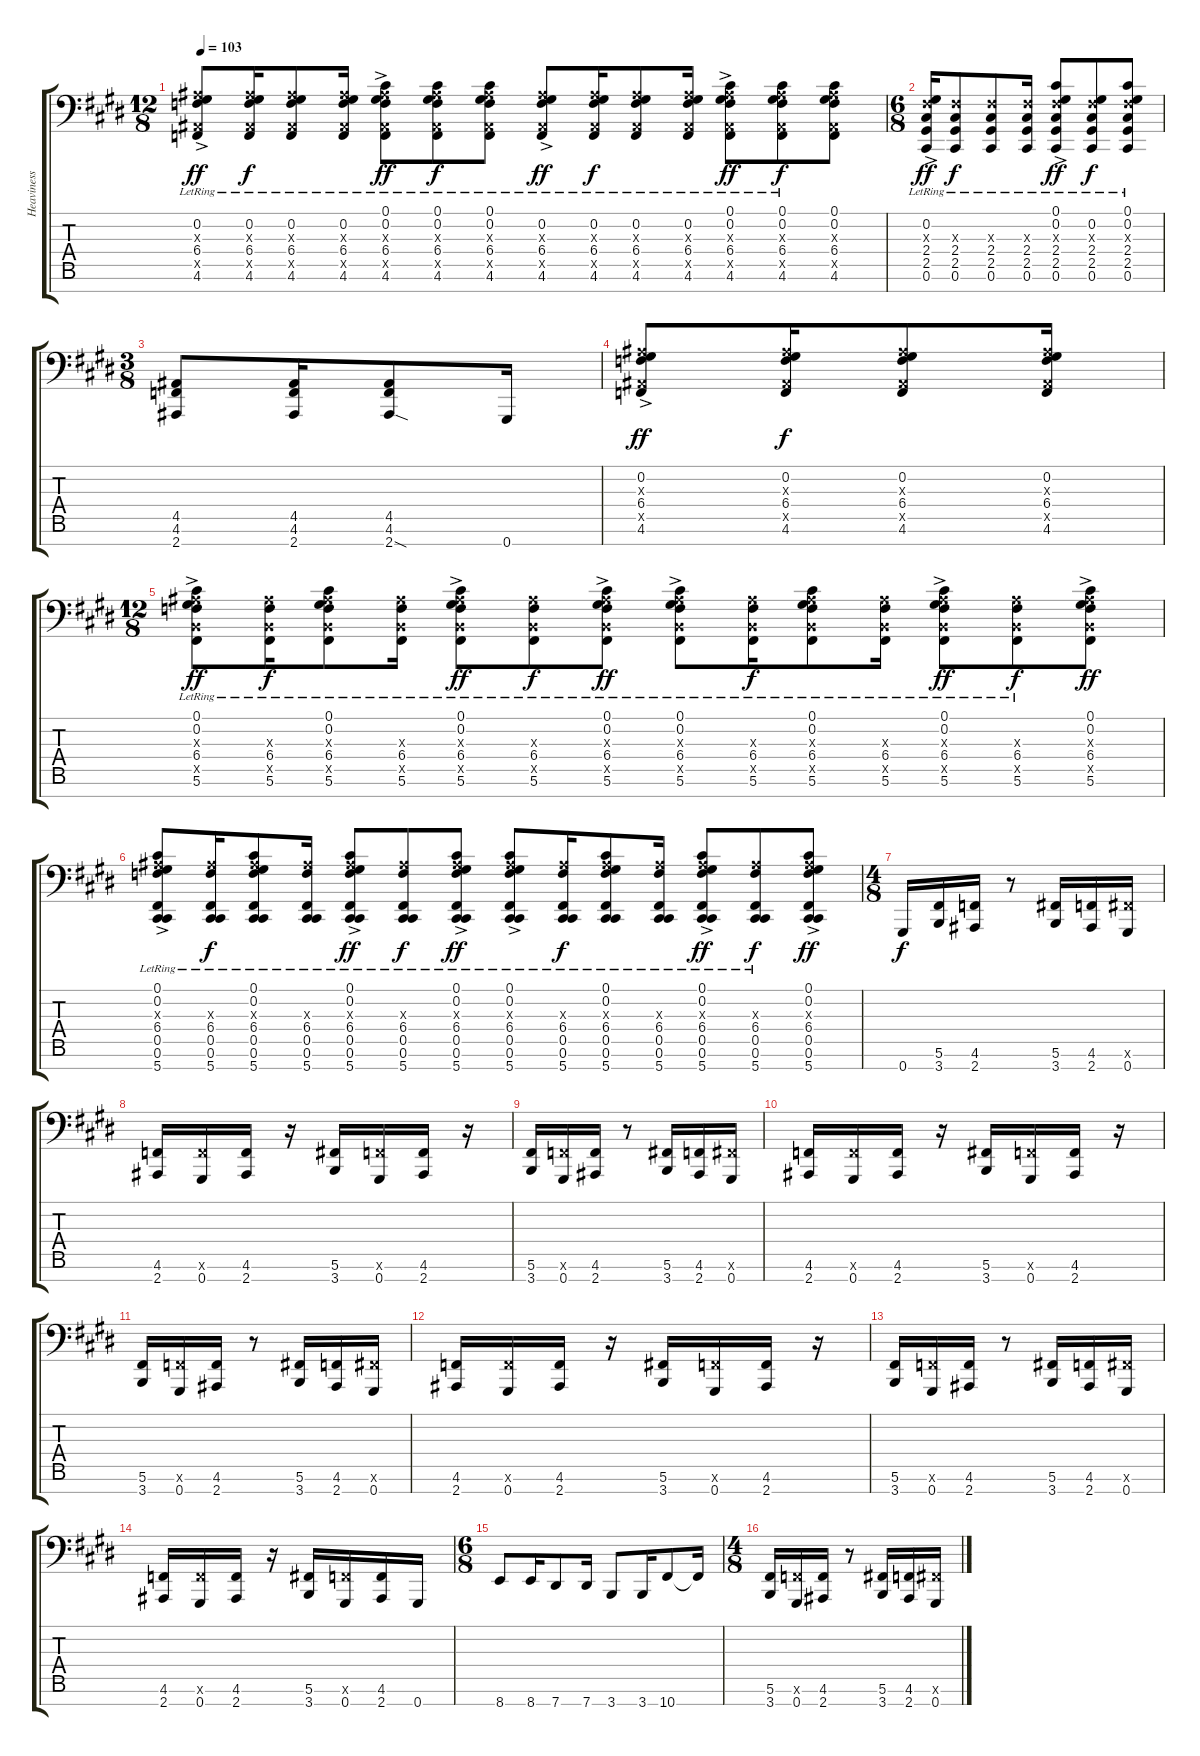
\track ("Heaviness" "Heaviness") {instrument lead5charang}
\staff {score tabs}
\tuning (Db4 Ab3 E3 B2 Gb2 Db2 Ab1) {hide}
\ts (12 8)
\tempo 103
\clef f4
\ks c#minor
(0.2{ac lr} 6.3{ac x} 6.4{ac lr} 4.5{ac x} 4.6{ac lr}).8{dy ff} (0.2{lr} 6.3{x} 6.4{lr} 4.5{x} 4.6{lr}).16{dy f} (0.2{lr} 6.3{x} 6.4{lr} 4.5{x} 4.6{lr}).8 (0.2{lr} 6.3{x} 6.4{lr} 4.5{x} 4.6{lr}).16 (0.1{ac lr} 0.2{ac lr} 6.3{ac x} 6.4{ac lr} 4.5{ac x} 4.6{ac lr}).8{dy ff} (0.1{lr} 0.2{lr} 6.3{x} 6.4{lr} 4.5{x} 4.6{lr}).8{dy f} (0.1{lr} 0.2{lr} 6.3{x} 6.4{lr} 4.5{x} 4.6{lr}).8 (0.2{ac lr} 6.3{ac x} 6.4{ac lr} 4.5{ac x} 4.6{ac lr}).8{dy ff} (0.2{lr} 6.3{x} 6.4{lr} 4.5{x} 4.6{lr}).16{dy f} (0.2{lr} 6.3{x} 6.4{lr} 4.5{x} 4.6{lr}).8 (0.2{lr} 6.3{x} 6.4{lr} 4.5{x} 4.6{lr}).16 (0.1{ac lr} 0.2{ac lr} 6.3{ac x} 6.4{ac lr} 4.5{ac x} 4.6{ac lr}).8{dy ff} (0.1{lr} 0.2{lr} 6.3{x} 6.4{lr} 4.5{x} 4.6{lr}).8{dy f} (0.1 0.2 6.3{x} 6.4 4.5{x} 4.6).8 |
\ts (6 8)
\ks e
(0.2{ac lr} 2.3{ac x} 2.4{ac lr} 2.5{ac lr} 0.6{ac lr}).16{dy ff} (2.3{x} 2.4{lr} 2.5{lr} 0.6{lr}).8{dy f} (2.3{x} 2.4{lr} 2.5{lr} 0.6{lr}).8 (2.3{x} 2.4{lr} 2.5{lr} 0.6{lr}).16 (0.1{ac lr} 0.2{ac lr} 2.3{ac x} 2.4{ac lr} 2.5{ac lr} 0.6{ac lr}).8{dy ff} (0.2{lr} 2.3{x} 2.4{lr} 2.5{lr} 0.6{lr}).8{dy f} (0.1{lr} 0.2{lr} 2.3{x} 2.4{lr} 2.5{lr} 0.6{lr}).8 |
\ts (3 8)
\ks c#minor
(4.5 4.6 2.7).8 (4.5 4.6 2.7).16 (4.5 4.6 2.7{sod}).8 0.7.16 |
(0.2{ac} 6.3{ac x} 6.4{ac} 4.5{ac x} 4.6{ac}).8{dy ff} (0.2 6.3{x} 6.4 4.5{x} 4.6).16{dy f} (0.2 6.3{x} 6.4 4.5{x} 4.6).8 (0.2 6.3{x} 6.4 4.5{x} 4.6).16 |
\ts (12 8)
(0.1{ac lr} 0.2{ac lr} 6.3{ac x} 6.4{ac lr} 5.5{ac x} 5.6{ac lr}).8{dy ff} (6.3{x} 6.4{lr} 5.5{x} 5.6{lr}).16{dy f} (0.1{lr} 0.2{lr} 6.3{x} 6.4{lr} 5.5{x} 5.6{lr}).8 (6.3{x} 6.4{lr} 5.5{x} 5.6{lr}).16 (0.1{ac lr} 0.2{ac lr} 6.3{ac x} 6.4{ac lr} 5.5{ac x} 5.6{ac lr}).8{dy ff} (6.3{x} 6.4{lr} 5.5{x} 5.6{lr}).8{dy f} (0.1{ac lr} 0.2{ac lr} 6.3{ac x} 6.4{ac lr} 5.5{ac x} 5.6{ac lr}).8{dy ff} (0.1{ac lr} 0.2{ac lr} 6.3{ac x} 6.4{ac lr} 5.5{ac x} 5.6{ac lr}).8 (6.3{x} 6.4{lr} 5.5{x} 5.6{lr}).16{dy f} (0.1{lr} 0.2{lr} 6.3{x} 6.4{lr} 5.5{x} 5.6{lr}).8 (6.3{x} 6.4{lr} 5.5{x} 5.6{lr}).16 (0.1{ac lr} 0.2{ac lr} 6.3{ac x} 6.4{ac lr} 5.5{ac x} 5.6{ac lr}).8{dy ff} (6.3{x} 6.4{lr} 5.5{x} 5.6{lr}).8{dy f} (0.1{ac} 0.2{ac} 6.3{ac x} 6.4{ac} 5.5{ac x} 5.6{ac}).8{dy ff} |
\ks e
(0.1{ac lr} 0.2{ac lr} 6.3{ac x} 6.4{ac lr} 0.5{ac} 0.6{ac lr} 5.7).8 (6.3{x} 6.4{lr} 0.5 0.6{lr} 5.7).16{dy f} (0.1{lr} 0.2{lr} 6.3{x} 6.4{lr} 0.5 0.6{lr} 5.7).8 (6.3{x} 6.4{lr} 0.5 0.6{lr} 5.7).16 (0.1{ac lr} 0.2{ac lr} 6.3{ac x} 6.4{ac lr} 0.5{ac} 0.6{ac lr} 5.7).8{dy ff} (6.3{x} 6.4{lr} 0.5 0.6{lr} 5.7).8{dy f} (0.1{ac lr} 0.2{ac lr} 6.3{ac x} 6.4{ac lr} 0.5{ac} 0.6{ac lr} 5.7).8{dy ff} (0.1{ac lr} 0.2{ac lr} 6.3{ac x} 6.4{ac lr} 0.5{ac} 0.6{ac lr} 5.7).8 (6.3{x} 6.4{lr} 0.5 0.6{lr} 5.7).16{dy f} (0.1{lr} 0.2{lr} 6.3{x} 6.4{lr} 0.5 0.6{lr} 5.7).8 (6.3{x} 6.4{lr} 0.5 0.6{lr} 5.7).16 (0.1{ac lr} 0.2{ac lr} 6.3{ac x} 6.4{ac lr} 0.5{ac} 0.6{ac lr} 5.7).8{dy ff} (6.3{x} 6.4{lr} 0.5 0.6{lr} 5.7).8{dy f} (0.1{ac} 0.2{ac} 6.3{ac x} 6.4{ac} 0.5{ac} 0.6{ac} 5.7).8{dy ff} |
\ts (4 8)
0.7.16{dy f} (5.6 3.7).16 (4.6 2.7).16 r.8 (5.6 3.7).16 (4.6 2.7).16 (5.6{x} 0.7).16 |
\ks c#minor
(4.6 2.7).16 (4.6{x} 0.7).16 (4.6 2.7).16 r.16 (5.6 3.7).16 (4.6{x} 0.7).16 (4.6 2.7).16 r.16 |
(5.6 3.7).16 (4.6{x} 0.7).16 (4.6 2.7).16 r.8 (5.6 3.7).16 (4.6 2.7).16 (5.6{x} 0.7).16 |
(4.6 2.7).16 (4.6{x} 0.7).16 (4.6 2.7).16 r.16 (5.6 3.7).16 (4.6{x} 0.7).16 (4.6 2.7).16 r.16 |
\ks e
(5.6 3.7).16 (4.6{x} 0.7).16 (4.6 2.7).16 r.8 (5.6 3.7).16 (4.6 2.7).16 (5.6{x} 0.7).16 |
\ks c#minor
(4.6 2.7).16 (4.6{x} 0.7).16 (4.6 2.7).16 r.16 (5.6 3.7).16 (4.6{x} 0.7).16 (4.6 2.7).16 r.16 |
(5.6 3.7).16 (4.6{x} 0.7).16 (4.6 2.7).16 r.8 (5.6 3.7).16 (4.6 2.7).16 (5.6{x} 0.7).16 |
(4.6 2.7).16 (4.6{x} 0.7).16 (4.6 2.7).16 r.16 (5.6 3.7).16 (4.6{x} 0.7).16 (4.6 2.7).16 0.7.16 |
\ts (6 8)
\ks e
8.7.8 8.7.16 7.7.8 7.7.16 3.7.8 3.7.16 10.7.8 10.7{t}.16 |
\ts (4 8)
\ks c#minor
(5.6 3.7).16 (4.6{x} 0.7).16 (4.6 2.7).16 r.8 (5.6 3.7).16 (4.6 2.7).16 (5.6{x} 0.7).16
